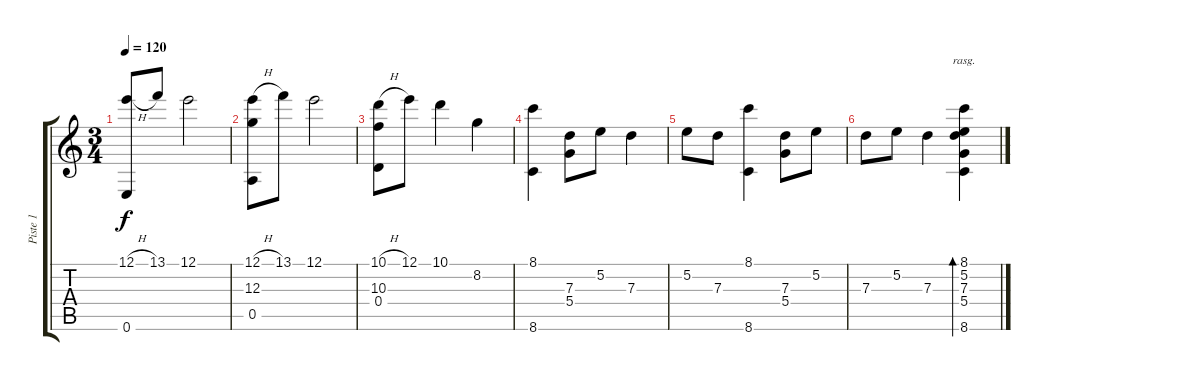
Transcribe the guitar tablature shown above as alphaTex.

\track ("Piste 1" "Piste 1") {instrument acousticguitarnylon}
\staff {score tabs}
\tuning (E4 B3 G3 D3 A2 E2) {hide}
\ts (3 4)
\tempo 120
\clef g2
\ks c
(12.1{h} 0.6).8{dy f} 13.1.8 12.1.2 |
(12.1{h} 12.3 0.5).8 13.1.8 12.1.2 |
(10.1{h} 10.3 0.4).8 12.1.8 10.1.4 8.2.4 |
(8.1 8.6).4 (7.3 5.4).8 5.2.8 7.3.4 |
5.2.8 7.3.8 (8.1 8.6).4 (7.3 5.4).8 5.2.8 |
7.3.8 5.2.8 7.3.4 (8.1 5.2 7.3 5.4 8.6).4{bd 480 rasg ii}
